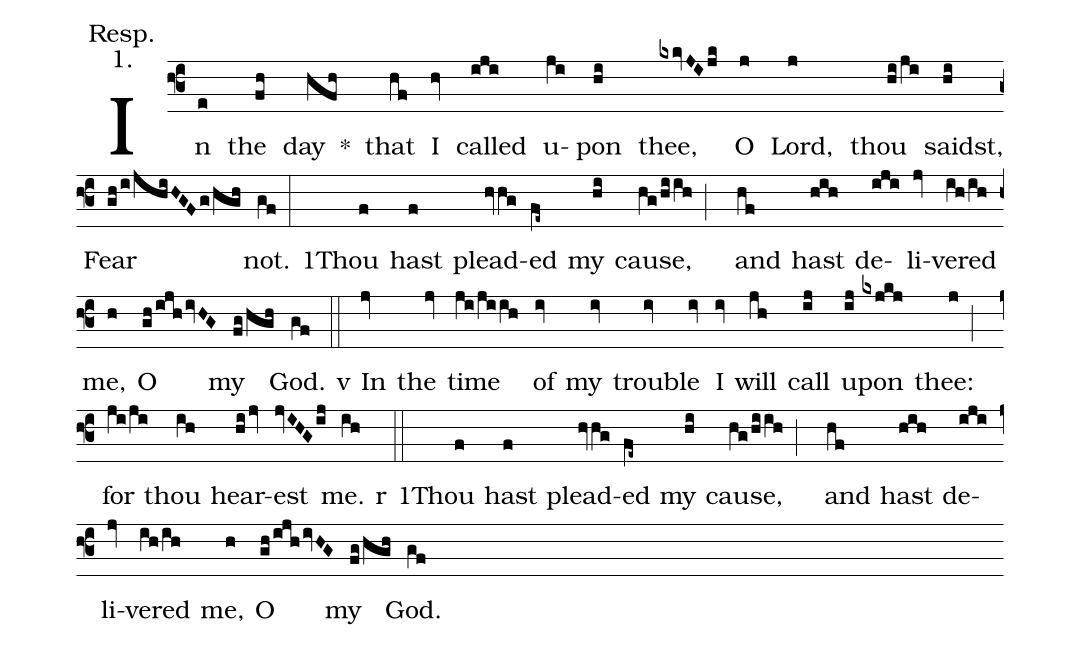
annotation: Resp.;
annotation: 1.;
%%
(f3) In(e) the(fh) day(hfh) <sp>*</sp>() that(hf) I(hv) called(iji) u(ji)pon(hi) thee,(kxkvJIjk) O(j) Lord,(j) thou(hi/ji) saidst,(hi) Fear(gh/i/jhiHGF/g/hgh) not.(gf:) <sp>1</sp>Thou(f) hast(f) plead(hvhg)ed(fe~) my(hi) cause,(hg/hiih;) and(hf) hast(hih) de(iji)li(jv)vered(ih/ih) me,(h) O(gh/ijh/ivHG) my(fg/hgh) God.(gf)

<sp>v</sp>(::) In(jv) the(jv) time(ji/jiih) of(iv) my(iv) trou(iv)ble(iv) I(iv) will(jh) call(ij) u(ij)pon(kxjkj) thee:(j;) for(ji/ji) thou(ih) hear(hijv)est(jvIHGij) me.(ih)

<sp>r</sp>(::) <sp>1</sp>Thou(f) hast(f) plead(hvhg)ed(fe~) my(hi) cause,(hg/hiih;) and(hf) hast(hih) de(iji)li(jv)vered(ih/ih) me,(h) O(gh/ijh/ivHG) my(fg/hgh) God.(gf)
